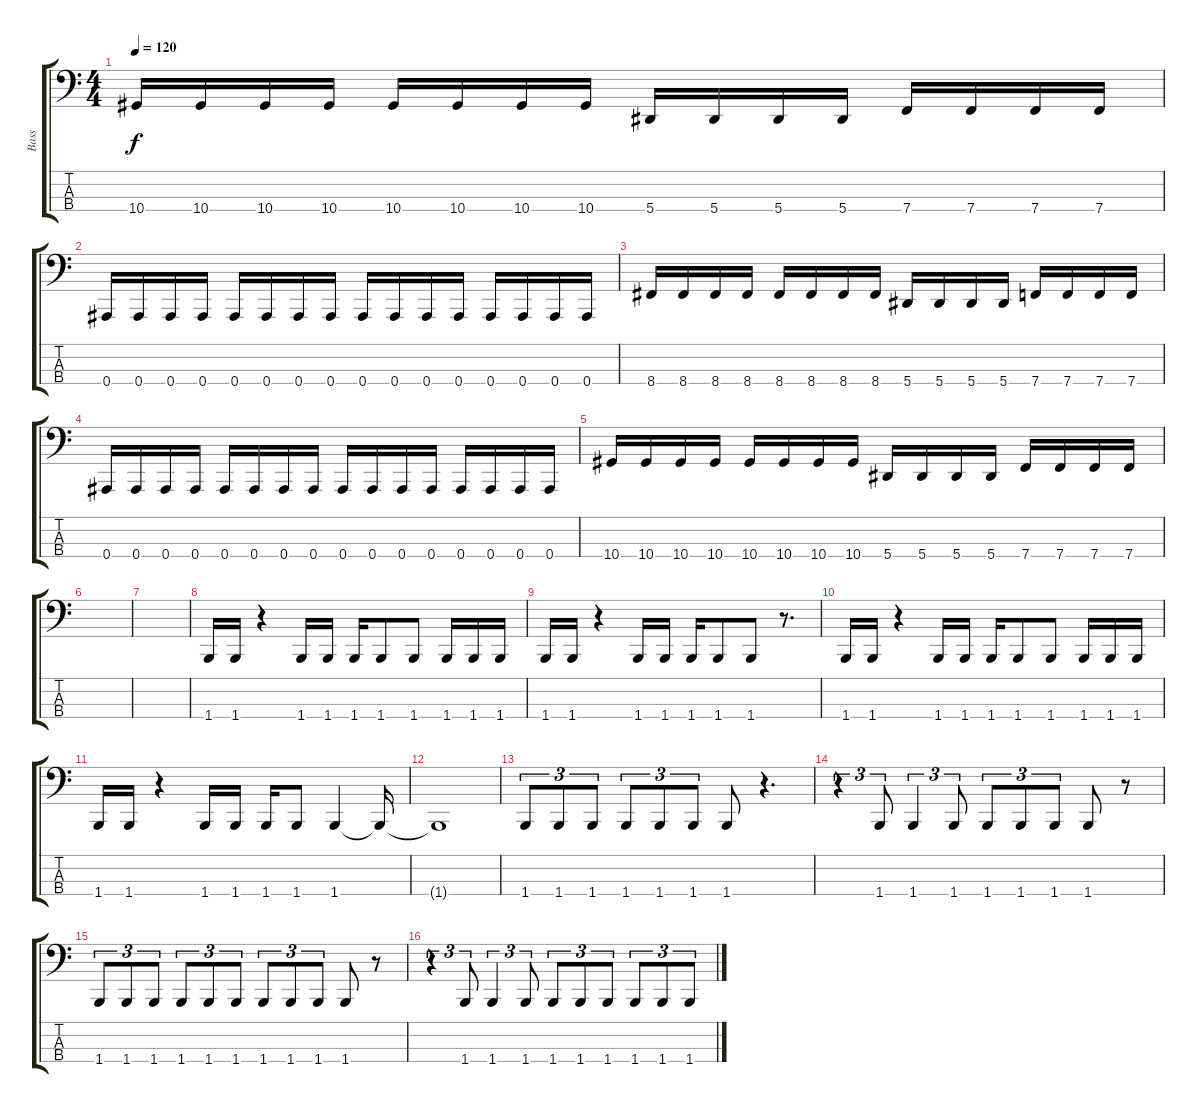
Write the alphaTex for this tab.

\track ("Bass" "Bass") {instrument electricbasspick}
\staff {score tabs}
\tuning (Eb2 Bb1 F1 Bb0) {hide}
\ts (4 4)
\tempo 120
\clef f4
\ks c
10.4.16{dy f} 10.4.16 10.4.16 10.4.16 10.4.16 10.4.16 10.4.16 10.4.16 5.4.16 5.4.16 5.4.16 5.4.16 7.4.16 7.4.16 7.4.16 7.4.16 |
0.4.16 0.4.16 0.4.16 0.4.16 0.4.16 0.4.16 0.4.16 0.4.16 0.4.16 0.4.16 0.4.16 0.4.16 0.4.16 0.4.16 0.4.16 0.4.16 |
8.4.16 8.4.16 8.4.16 8.4.16 8.4.16 8.4.16 8.4.16 8.4.16 5.4.16 5.4.16 5.4.16 5.4.16 7.4.16 7.4.16 7.4.16 7.4.16 |
0.4.16 0.4.16 0.4.16 0.4.16 0.4.16 0.4.16 0.4.16 0.4.16 0.4.16 0.4.16 0.4.16 0.4.16 0.4.16 0.4.16 0.4.16 0.4.16 |
10.4.16 10.4.16 10.4.16 10.4.16 10.4.16 10.4.16 10.4.16 10.4.16 5.4.16 5.4.16 5.4.16 5.4.16 7.4.16 7.4.16 7.4.16 7.4.16 |
|
|
1.4.16 1.4.16 r.4 1.4.16 1.4.16 1.4.16 1.4.8 1.4.8 1.4.16 1.4.16 1.4.16 |
1.4.16 1.4.16 r.4 1.4.16 1.4.16 1.4.16 1.4.8 1.4.8 r.8{d} |
1.4.16 1.4.16 r.4 1.4.16 1.4.16 1.4.16 1.4.8 1.4.8 1.4.16 1.4.16 1.4.16 |
1.4.16 1.4.16 r.4 1.4.16 1.4.16 1.4.16 1.4.8 1.4.4 1.4{t}.16 |
1.4{t}.1 |
1.4.8{tu (3 2)} 1.4.8{tu (3 2)} 1.4.8{tu (3 2)} 1.4.8{tu (3 2)} 1.4.8{tu (3 2)} 1.4.8{tu (3 2)} 1.4.8 r.4{d} |
r.4{tu (3 2)} 1.4.8{tu (3 2)} 1.4.4{tu (3 2)} 1.4.8{tu (3 2)} 1.4.8{tu (3 2)} 1.4.8{tu (3 2)} 1.4.8{tu (3 2)} 1.4.8 r.8 |
1.4.8{tu (3 2)} 1.4.8{tu (3 2)} 1.4.8{tu (3 2)} 1.4.8{tu (3 2)} 1.4.8{tu (3 2)} 1.4.8{tu (3 2)} 1.4.8{tu (3 2)} 1.4.8{tu (3 2)} 1.4.8{tu (3 2)} 1.4.8 r.8 |
r.4{tu (3 2)} 1.4.8{tu (3 2)} 1.4.4{tu (3 2)} 1.4.8{tu (3 2)} 1.4.8{tu (3 2)} 1.4.8{tu (3 2)} 1.4.8{tu (3 2)} 1.4.8{tu (3 2)} 1.4.8{tu (3 2)} 1.4.8{tu (3 2)}
